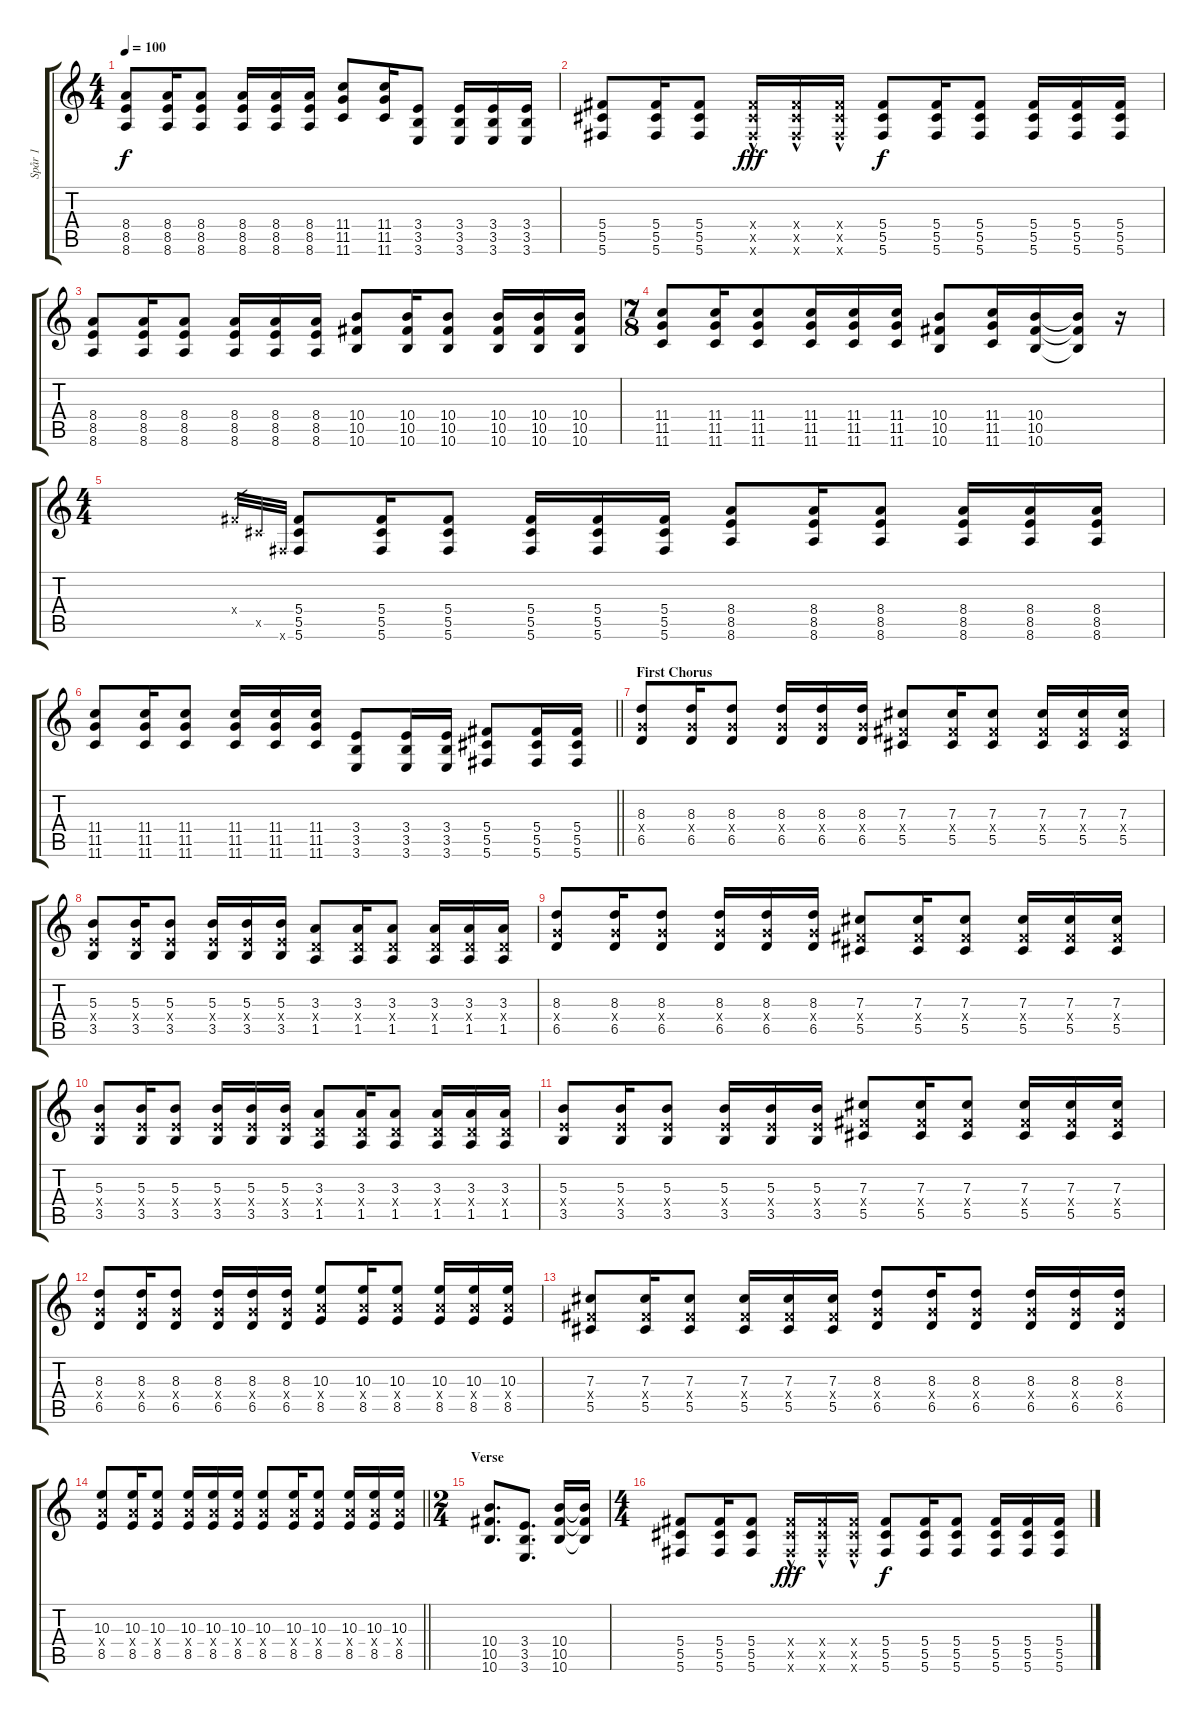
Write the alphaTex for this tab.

\track ("Spår 1" "Spår 1") {instrument overdrivenguitar}
\staff {score tabs}
\tuning (Eb4 Bb3 Gb3 Db3 Ab2 Db2) {hide}
\ts (4 4)
\tempo 100
\clef g2
\ks c
(8.4 8.5 8.6).8{dy f} (8.4 8.5 8.6).16 (8.4 8.5 8.6).8 (8.4 8.5 8.6).16 (8.4 8.5 8.6).16 (8.4 8.5 8.6).16 (11.4 11.5 11.6).8 (11.4 11.5 11.6).16 (3.4 3.5 3.6).8 (3.4 3.5 3.6).16 (3.4 3.5 3.6).16 (3.4 3.5 3.6).16 |
(5.4 5.5 5.6).8 (5.4 5.5 5.6).16 (5.4 5.5 5.6).8 (5.4{hac x} 5.5{hac x} 5.6{hac x}).16{dy fff} (5.4{hac x} 5.5{hac x} 5.6{hac x}).16 (5.4{hac x} 5.5{hac x} 5.6{hac x}).16 (5.4 5.5 5.6).8{dy f} (5.4 5.5 5.6).16 (5.4 5.5 5.6).8 (5.4 5.5 5.6).16 (5.4 5.5 5.6).16 (5.4 5.5 5.6).16 |
(8.4 8.5 8.6).8 (8.4 8.5 8.6).16 (8.4 8.5 8.6).8 (8.4 8.5 8.6).16 (8.4 8.5 8.6).16 (8.4 8.5 8.6).16 (10.4 10.5 10.6).8 (10.4 10.5 10.6).16 (10.4 10.5 10.6).8 (10.4 10.5 10.6).16 (10.4 10.5 10.6).16 (10.4 10.5 10.6).16 |
\ts (7 8)
(11.4 11.5 11.6).8 (11.4 11.5 11.6).16 (11.4 11.5 11.6).8 (11.4 11.5 11.6).16 (11.4 11.5 11.6).16 (11.4 11.5 11.6).16 (10.4 10.5 10.6).8 (11.4 11.5 11.6).16 (10.4 10.5 10.6).16 (10.4{t} 10.5{t} 10.6{t}).16 r.16 |
\ts (4 4)
5.4{x}.32{gr} 5.5{x}.32{gr} 5.6{x}.32{gr} (5.4 5.5 5.6).8 (5.4 5.5 5.6).16 (5.4 5.5 5.6).8 (5.4 5.5 5.6).16 (5.4 5.5 5.6).16 (5.4 5.5 5.6).16 (8.4 8.5 8.6).8 (8.4 8.5 8.6).16 (8.4 8.5 8.6).8 (8.4 8.5 8.6).16 (8.4 8.5 8.6).16 (8.4 8.5 8.6).16 |
\barLineRight lightlight
(11.4 11.5 11.6).8 (11.4 11.5 11.6).16 (11.4 11.5 11.6).8 (11.4 11.5 11.6).16 (11.4 11.5 11.6).16 (11.4 11.5 11.6).16 (3.4 3.5 3.6).8 (3.4 3.5 3.6).16 (3.4 3.5 3.6).16 (5.4 5.5 5.6).8 (5.4 5.5 5.6).16 (5.4 5.5 5.6).16 |
\section ("" "First Chorus")
(8.3 6.4{x} 6.5).8 (8.3 6.4{x} 6.5).16 (8.3 6.4{x} 6.5).8 (8.3 6.4{x} 6.5).16 (8.3 6.4{x} 6.5).16 (8.3 6.4{x} 6.5).16 (7.3 5.4{x} 5.5).8 (7.3 5.4{x} 5.5).16 (7.3 5.4{x} 5.5).8 (7.3 5.4{x} 5.5).16 (7.3 5.4{x} 5.5).16 (7.3 5.4{x} 5.5).16 |
(5.3 3.4{x} 3.5).8 (5.3 3.4{x} 3.5).16 (5.3 3.4{x} 3.5).8 (5.3 3.4{x} 3.5).16 (5.3 3.4{x} 3.5).16 (5.3 3.4{x} 3.5).16 (3.3 1.4{x} 1.5).8 (3.3 1.4{x} 1.5).16 (3.3 1.4{x} 1.5).8 (3.3 1.4{x} 1.5).16 (3.3 1.4{x} 1.5).16 (3.3 1.4{x} 1.5).16 |
(8.3 6.4{x} 6.5).8 (8.3 6.4{x} 6.5).16 (8.3 6.4{x} 6.5).8 (8.3 6.4{x} 6.5).16 (8.3 6.4{x} 6.5).16 (8.3 6.4{x} 6.5).16 (7.3 5.4{x} 5.5).8 (7.3 5.4{x} 5.5).16 (7.3 5.4{x} 5.5).8 (7.3 5.4{x} 5.5).16 (7.3 5.4{x} 5.5).16 (7.3 5.4{x} 5.5).16 |
(5.3 3.4{x} 3.5).8 (5.3 3.4{x} 3.5).16 (5.3 3.4{x} 3.5).8 (5.3 3.4{x} 3.5).16 (5.3 3.4{x} 3.5).16 (5.3 3.4{x} 3.5).16 (3.3 1.4{x} 1.5).8 (3.3 1.4{x} 1.5).16 (3.3 1.4{x} 1.5).8 (3.3 1.4{x} 1.5).16 (3.3 1.4{x} 1.5).16 (3.3 1.4{x} 1.5).16 |
(5.3 3.4{x} 3.5).8 (5.3 3.4{x} 3.5).16 (5.3 3.4{x} 3.5).8 (5.3 3.4{x} 3.5).16 (5.3 3.4{x} 3.5).16 (5.3 3.4{x} 3.5).16 (7.3 5.4{x} 5.5).8 (7.3 5.4{x} 5.5).16 (7.3 5.4{x} 5.5).8 (7.3 5.4{x} 5.5).16 (7.3 5.4{x} 5.5).16 (7.3 5.4{x} 5.5).16 |
(8.3 6.4{x} 6.5).8 (8.3 6.4{x} 6.5).16 (8.3 6.4{x} 6.5).8 (8.3 6.4{x} 6.5).16 (8.3 6.4{x} 6.5).16 (8.3 6.4{x} 6.5).16 (10.3 8.4{x} 8.5).8 (10.3 8.4{x} 8.5).16 (10.3 8.4{x} 8.5).8 (10.3 8.4{x} 8.5).16 (10.3 8.4{x} 8.5).16 (10.3 8.4{x} 8.5).16 |
(7.3 5.4{x} 5.5).8 (7.3 5.4{x} 5.5).16 (7.3 5.4{x} 5.5).8 (7.3 5.4{x} 5.5).16 (7.3 5.4{x} 5.5).16 (7.3 5.4{x} 5.5).16 (8.3 6.4{x} 6.5).8 (8.3 6.4{x} 6.5).16 (8.3 6.4{x} 6.5).8 (8.3 6.4{x} 6.5).16 (8.3 6.4{x} 6.5).16 (8.3 6.4{x} 6.5).16 |
\barLineRight lightlight
(10.3 8.4{x} 8.5).8 (10.3 8.4{x} 8.5).16 (10.3 8.4{x} 8.5).8 (10.3 8.4{x} 8.5).16 (10.3 8.4{x} 8.5).16 (10.3 8.4{x} 8.5).16 (10.3 8.4{x} 8.5).8 (10.3 8.4{x} 8.5).16 (10.3 8.4{x} 8.5).8 (10.3 8.4{x} 8.5).16 (10.3 8.4{x} 8.5).16 (10.3 8.4{x} 8.5).16 |
\ts (2 4)
\section ("" "Verse")
(10.4 10.5 10.6).8{d} (3.4 3.5 3.6).8{d} (10.4 10.5 10.6).16 (10.4{t} 10.5{t} 10.6{t}).16 |
\ts (4 4)
(5.4 5.5 5.6).8 (5.4 5.5 5.6).16 (5.4 5.5 5.6).8 (5.4{hac x} 5.5{hac x} 5.6{hac x}).16{dy fff} (5.4{hac x} 5.5{hac x} 5.6{hac x}).16 (5.4{hac x} 5.5{hac x} 5.6{hac x}).16 (5.4 5.5 5.6).8{dy f} (5.4 5.5 5.6).16 (5.4 5.5 5.6).8 (5.4 5.5 5.6).16 (5.4 5.5 5.6).16 (5.4 5.5 5.6).16
